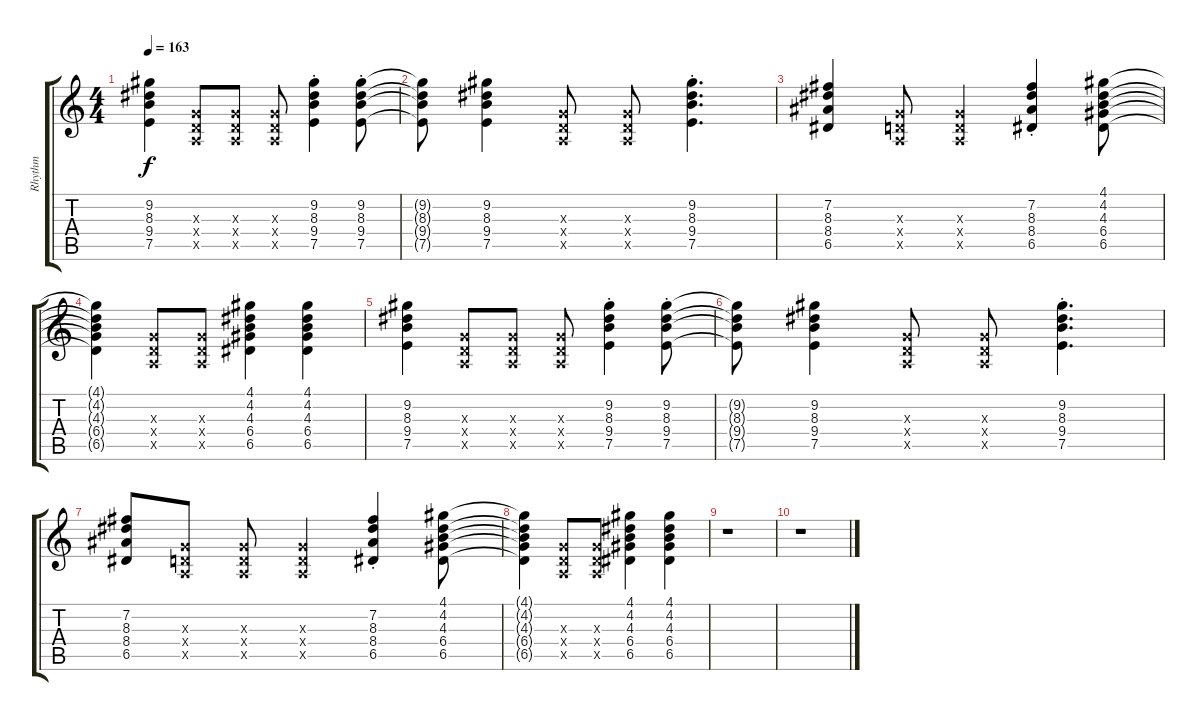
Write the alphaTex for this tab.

\track ("Rhythm" "Rhythm") {instrument distortionguitar}
\staff {score tabs}
\tuning (E4 B3 G3 D3 A2 E2) {hide}
\ts (4 4)
\tempo 163
\clef g2
\ks c
(9.2 8.3 9.4 7.5).4{dy f} (0.3{x} 0.4{x} 0.5{x}).8 (0.3{x} 0.4{x} 0.5{x}).8 (0.3{x} 0.4{x} 0.5{x}).8 (9.2{st} 8.3{st} 9.4{st} 7.5{st}).4 (9.2{st} 8.3{st} 9.4{st} 7.5{st}).8 |
(9.2{t} 8.3{t} 9.4{t} 7.5{t}).8 (9.2 8.3 9.4 7.5).4 (0.3{x} 0.4{x} 0.5{x}).8 (0.3{x} 0.4{x} 0.5{x}).8 (9.2{st} 8.3{st} 9.4{st} 7.5{st}).4{d} |
(7.2 8.3 8.4 6.5).4 (0.3{x} 0.4{x} 0.5{x}).8 (0.3{x} 0.4{x} 0.5{x}).4 (7.2{st} 8.3{st} 8.4{st} 6.5{st}).4 (4.1 4.2 4.3 6.4 6.5).8 |
(4.1{t} 4.2{t} 4.3{t} 6.4{t} 6.5{t}).4 (0.3{x} 0.4{x} 0.5{x}).8 (0.3{x} 0.4{x} 0.5{x}).8 (4.1 4.2 4.3 6.4 6.5).4 (4.1 4.2 4.3 6.4 6.5).4 |
(9.2 8.3 9.4 7.5).4 (0.3{x} 0.4{x} 0.5{x}).8 (0.3{x} 0.4{x} 0.5{x}).8 (0.3{x} 0.4{x} 0.5{x}).8 (9.2{st} 8.3{st} 9.4{st} 7.5{st}).4 (9.2{st} 8.3{st} 9.4{st} 7.5{st}).8 |
(9.2{t} 8.3{t} 9.4{t} 7.5{t}).8 (9.2 8.3 9.4 7.5).4 (0.3{x} 0.4{x} 0.5{x}).8 (0.3{x} 0.4{x} 0.5{x}).8 (9.2{st} 8.3{st} 9.4{st} 7.5{st}).4{d} |
(7.2 8.3 8.4 6.5).8 (0.3{x} 0.4{x} 0.5{x}).8 (0.3{x} 0.4{x} 0.5{x}).8 (0.3{x} 0.4{x} 0.5{x}).4 (7.2{st} 8.3{st} 8.4{st} 6.5{st}).4 (4.1 4.2 4.3 6.4 6.5).8 |
(4.1{t} 4.2{t} 4.3{t} 6.4{t} 6.5{t}).4 (0.3{x} 0.4{x} 0.5{x}).8 (0.3{x} 0.4{x} 0.5{x}).8 (4.1 4.2 4.3 6.4 6.5).4 (4.1 4.2 4.3 6.4 6.5).4 |
r.1 |
r.1
